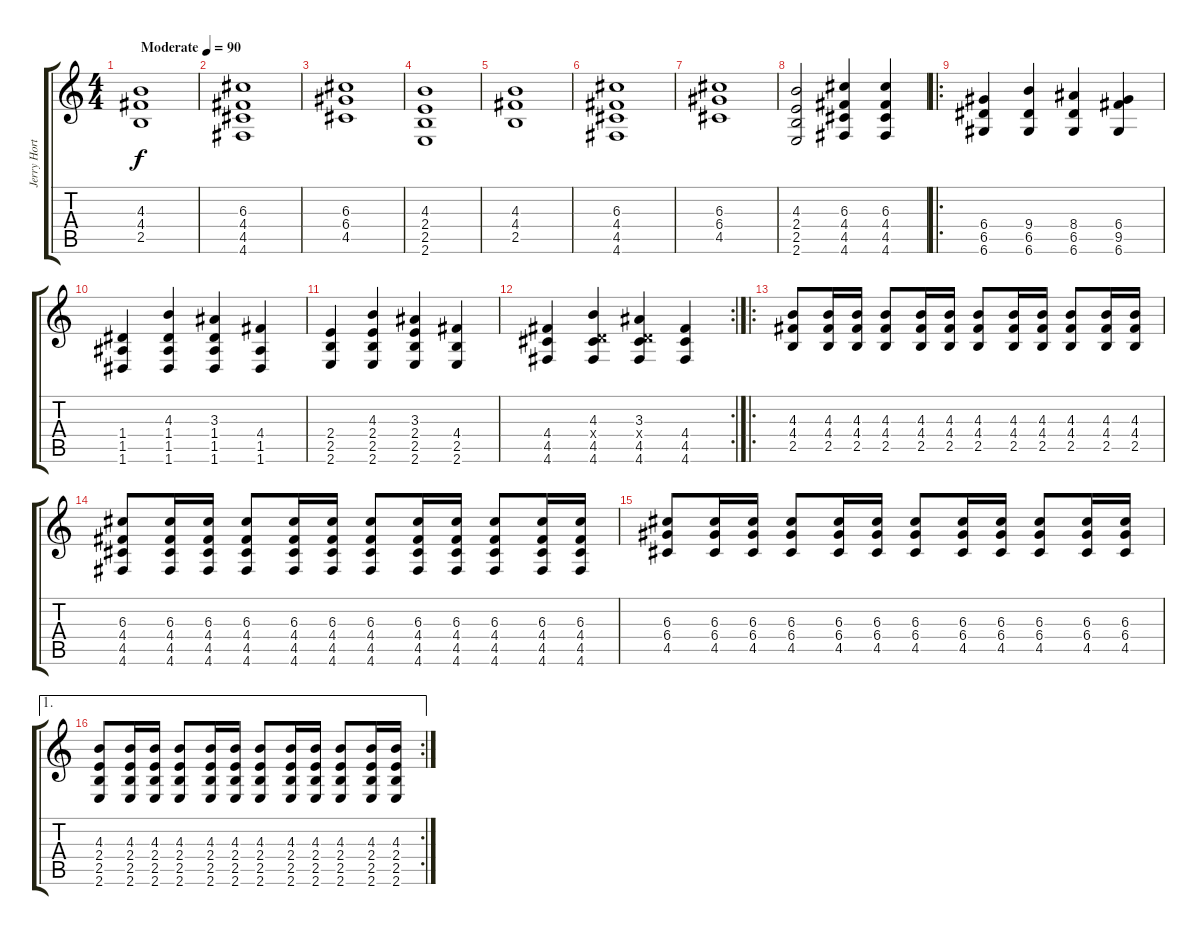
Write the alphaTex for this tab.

\track ("Jerry Horton" "Jerry Hort") {instrument acousticguitarsteel}
\staff {score tabs}
\tuning (E4 B3 G3 D3 A2 D2) {hide}
\ts (4 4)
\tempo (90 "Moderate")
\clef g2
\ks c
(4.3 4.4 2.5).1{dy f instrument acousticguitarsteel} |
(6.3 4.4 4.5 4.6).1 |
(6.3 6.4 4.5).1 |
(4.3 2.4 2.5 2.6).1 |
(4.3 4.4 2.5).1 |
(6.3 4.4 4.5 4.6).1 |
(6.3 6.4 4.5).1 |
(4.3 2.4 2.5 2.6).2 (6.3 4.4 4.5 4.6).4 (6.3 4.4 4.5 4.6).4 |
\ro
(6.4 6.5 6.6).4 (9.4 6.5 6.6).4 (8.4 6.5 6.6).4 (6.4 9.5 6.6).4 |
(1.4 1.5 1.6).4 (4.3 1.4 1.5 1.6).4 (3.3 1.4 1.5 1.6).4 (4.4 1.5 1.6).4 |
(2.4 2.5 2.6).4 (4.3 2.4 2.5 2.6).4 (3.3 2.4 2.5 2.6).4 (4.4 2.5 2.6).4 |
\rc 2
(4.4 4.5 4.6).4 (4.3 0.4{x} 4.5 4.6).4 (3.3 0.4{x} 4.5 4.6).4 (4.4 4.5 4.6).4 |
\ro
(4.3 4.4 2.5).8 (4.3 4.4 2.5).16 (4.3 4.4 2.5).16 (4.3 4.4 2.5).8 (4.3 4.4 2.5).16 (4.3 4.4 2.5).16 (4.3 4.4 2.5).8 (4.3 4.4 2.5).16 (4.3 4.4 2.5).16 (4.3 4.4 2.5).8 (4.3 4.4 2.5).16 (4.3 4.4 2.5).16 |
(6.3 4.4 4.5 4.6).8 (6.3 4.4 4.5 4.6).16 (6.3 4.4 4.5 4.6).16 (6.3 4.4 4.5 4.6).8 (6.3 4.4 4.5 4.6).16 (6.3 4.4 4.5 4.6).16 (6.3 4.4 4.5 4.6).8 (6.3 4.4 4.5 4.6).16 (6.3 4.4 4.5 4.6).16 (6.3 4.4 4.5 4.6).8 (6.3 4.4 4.5 4.6).16 (6.3 4.4 4.5 4.6).16 |
(6.3 6.4 4.5).8 (6.3 6.4 4.5).16 (6.3 6.4 4.5).16 (6.3 6.4 4.5).8 (6.3 6.4 4.5).16 (6.3 6.4 4.5).16 (6.3 6.4 4.5).8 (6.3 6.4 4.5).16 (6.3 6.4 4.5).16 (6.3 6.4 4.5).8 (6.3 6.4 4.5).16 (6.3 6.4 4.5).16 |
\ae 1
\rc 2
(4.3 2.4 2.5 2.6).8 (4.3 2.4 2.5 2.6).16 (4.3 2.4 2.5 2.6).16 (4.3 2.4 2.5 2.6).8 (4.3 2.4 2.5 2.6).16 (4.3 2.4 2.5 2.6).16 (4.3 2.4 2.5 2.6).8 (4.3 2.4 2.5 2.6).16 (4.3 2.4 2.5 2.6).16 (4.3 2.4 2.5 2.6).8 (4.3 2.4 2.5 2.6).16 (4.3 2.4 2.5 2.6).16
